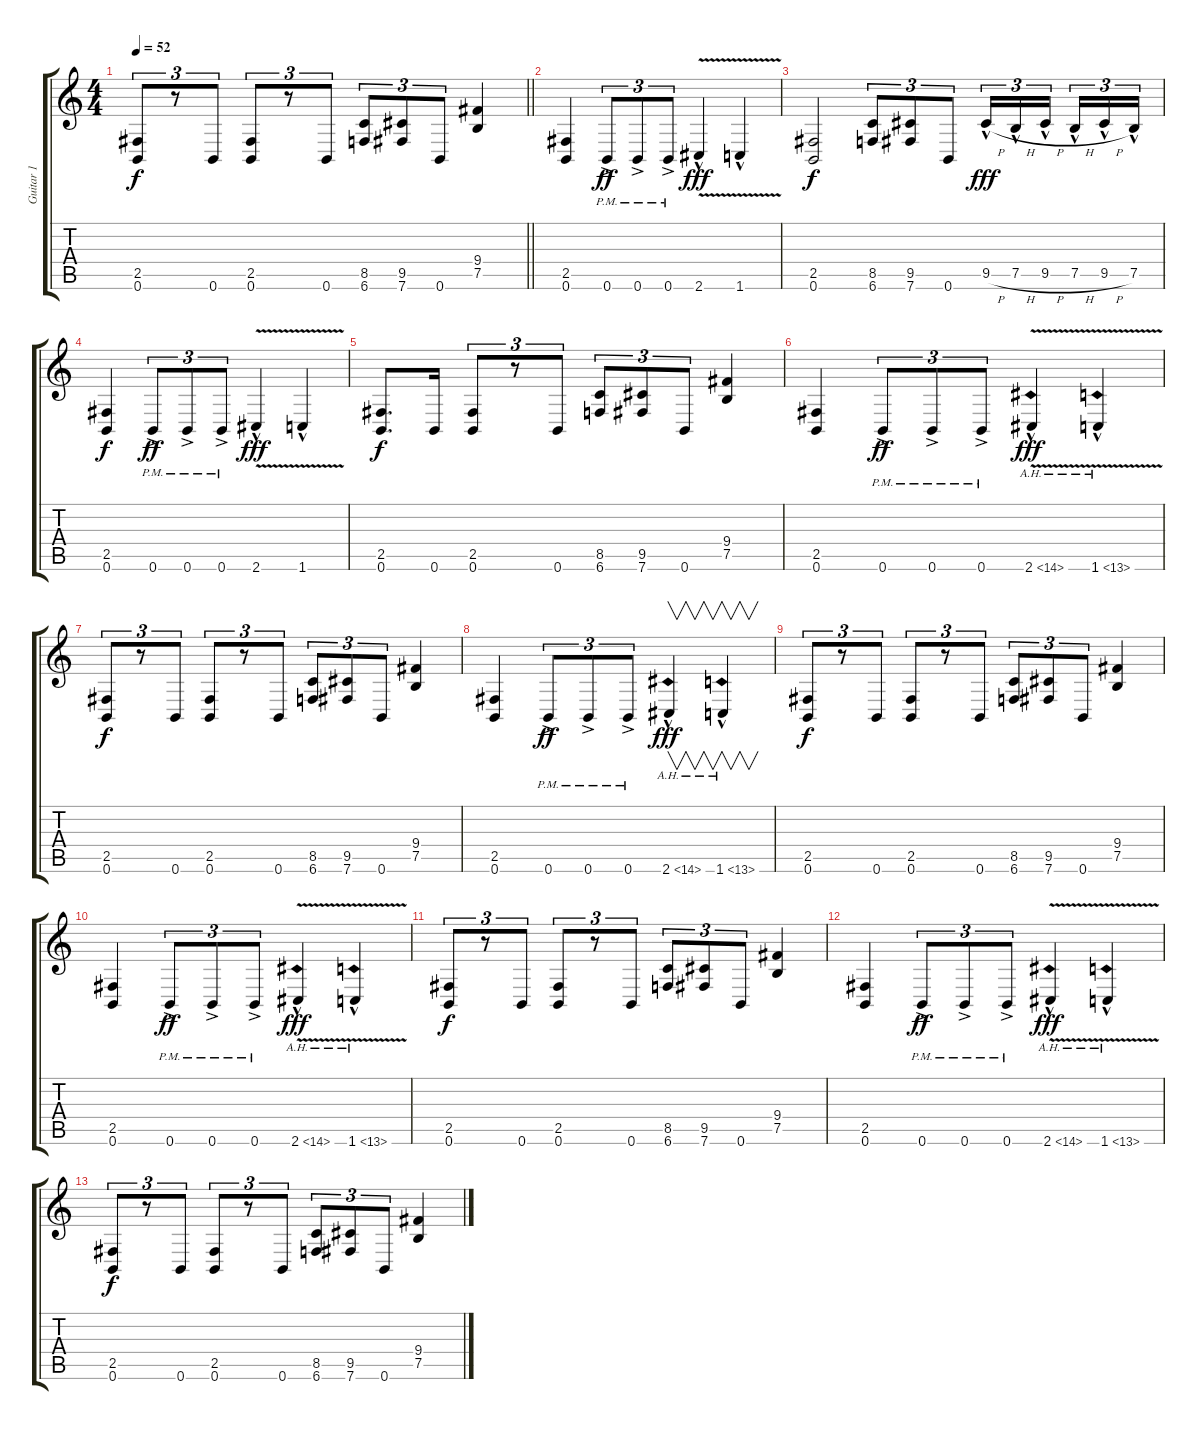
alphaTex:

\track ("Guitar 1" "Guitar 1") {instrument distortionguitar}
\staff {score tabs}
\tuning (B3 Gb3 D3 A2 E2 B1) {hide}
\ts (4 4)
\tempo 52
\clef g2
\barLineRight lightlight
\ks c
(2.5 0.6).8{tu (3 2) dy f} r.8{tu (3 2)} 0.6.8{tu (3 2)} (2.5 0.6).8{tu (3 2)} r.8{tu (3 2)} 0.6.8{tu (3 2)} (8.5 6.6).8{tu (3 2)} (9.5 7.6).8{tu (3 2)} 0.6.8{tu (3 2)} (9.4 7.5).4 |
(2.5 0.6).4 0.6{ac pm}.8{tu (3 2) dy ff} 0.6{ac pm}.8{tu (3 2)} 0.6{ac pm}.8{tu (3 2)} 2.6{v hac}.4{dy fff} 1.6{v hac}.4 |
(2.5 0.6).2{dy f} (8.5 6.6).8{tu (3 2)} (9.5 7.6).8{tu (3 2)} 0.6.8{tu (3 2)} 9.5{h hac}.16{tu (3 2) dy fff} 7.5{h hac}.16{tu (3 2)} 9.5{h hac}.16{tu (3 2) beam splitsecondary} 7.5{h hac}.16{tu (3 2)} 9.5{h hac}.16{tu (3 2)} 7.5{hac}.16{tu (3 2)} |
(2.5 0.6).4{dy f} 0.6{ac pm}.8{tu (3 2) dy ff} 0.6{ac pm}.8{tu (3 2)} 0.6{ac pm}.8{tu (3 2)} 2.6{v hac}.4{dy fff} 1.6{v hac}.4 |
(2.5 0.6).8{d dy f} 0.6.16 (2.5 0.6).8{tu (3 2)} r.8{tu (3 2)} 0.6.8{tu (3 2)} (8.5 6.6).8{tu (3 2)} (9.5 7.6).8{tu (3 2)} 0.6.8{tu (3 2)} (9.4 7.5).4 |
(2.5 0.6).4{volume 10} 0.6{ac pm}.8{tu (3 2) dy ff} 0.6{ac pm}.8{tu (3 2)} 0.6{ac pm}.8{tu (3 2)} 2.6{ah 12 v hac}.4{dy fff} 1.6{ah 12 v hac}.4 |
(2.5 0.6).8{tu (3 2) dy f} r.8{tu (3 2)} 0.6.8{tu (3 2)} (2.5 0.6).8{tu (3 2)} r.8{tu (3 2)} 0.6.8{tu (3 2)} (8.5 6.6).8{tu (3 2)} (9.5 7.6).8{tu (3 2)} 0.6.8{tu (3 2)} (9.4 7.5).4 |
(2.5 0.6).4 0.6{ac pm}.8{tu (3 2) dy ff} 0.6{ac pm}.8{tu (3 2)} 0.6{ac pm}.8{tu (3 2)} 2.6{ah 12 hac}.4{v dy fff} 1.6{ah 12 hac}.4{v} |
(2.5 0.6).8{tu (3 2) dy f volume 4} r.8{tu (3 2)} 0.6.8{tu (3 2)} (2.5 0.6).8{tu (3 2)} r.8{tu (3 2)} 0.6.8{tu (3 2)} (8.5 6.6).8{tu (3 2)} (9.5 7.6).8{tu (3 2)} 0.6.8{tu (3 2)} (9.4 7.5).4 |
(2.5 0.6).4 0.6{ac pm}.8{tu (3 2) dy ff} 0.6{ac pm}.8{tu (3 2)} 0.6{ac pm}.8{tu (3 2)} 2.6{ah 12 v hac}.4{dy fff} 1.6{ah 12 v hac}.4 |
(2.5 0.6).8{tu (3 2) dy f} r.8{tu (3 2)} 0.6.8{tu (3 2)} (2.5 0.6).8{tu (3 2)} r.8{tu (3 2)} 0.6.8{tu (3 2)} (8.5 6.6).8{tu (3 2)} (9.5 7.6).8{tu (3 2)} 0.6.8{tu (3 2)} (9.4 7.5).4 |
(2.5 0.6).4{volume 0} 0.6{ac pm}.8{tu (3 2) dy ff} 0.6{ac pm}.8{tu (3 2)} 0.6{ac pm}.8{tu (3 2)} 2.6{ah 12 v hac}.4{dy fff} 1.6{ah 12 v hac}.4 |
(2.5 0.6).8{tu (3 2) dy f} r.8{tu (3 2)} 0.6.8{tu (3 2)} (2.5 0.6).8{tu (3 2)} r.8{tu (3 2)} 0.6.8{tu (3 2)} (8.5 6.6).8{tu (3 2)} (9.5 7.6).8{tu (3 2)} 0.6.8{tu (3 2)} (9.4 7.5).4
